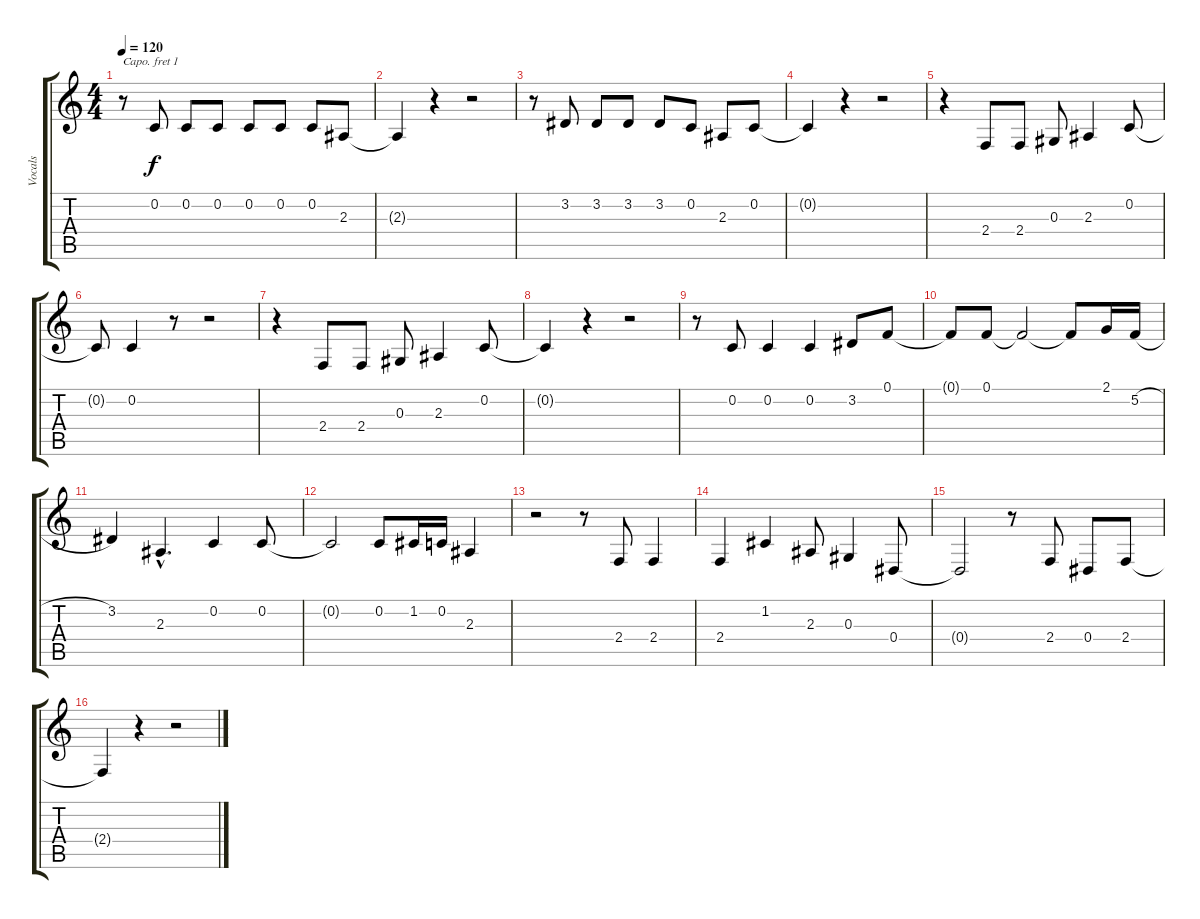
\track ("Vocals" "Vocals") {instrument lead2sawtooth}
\staff {score tabs}
\capo 1
\tuning (E4 B3 G3 D3 A2 E2) {hide}
\ts (4 4)
\tempo 120
\clef g2
\ks c
r.8{dy f} 0.2.8 0.2.8 0.2.8 0.2.8 0.2.8 0.2.8 2.3.8 |
2.3{t}.4 r.4 r.2 |
r.8 3.2.8 3.2.8 3.2.8 3.2.8 0.2.8 2.3.8 0.2.8 |
0.2{t}.4 r.4 r.2 |
r.4 2.4.8 2.4.8 0.3.8 2.3.4 0.2.8 |
0.2{t}.8 0.2.4 r.8 r.2 |
r.4 2.4.8 2.4.8 0.3.8 2.3.4 0.2.8 |
0.2{t}.4 r.4 r.2 |
r.8 0.2.8 0.2.4 0.2.4 3.2.8 0.1.8 |
0.1{t}.8 0.1.8 0.1{t}.2 0.1{t}.8 2.1.16 5.2{h}.16 |
3.2.4 2.3{hac}.4{d} 0.2.4 0.2.8 |
0.2{t}.2 0.2.8 1.2.16 0.2.16 2.3.4 |
r.2 r.8 2.4.8 2.4.4 |
2.4.4 1.2.4 2.3.8 0.3.4 0.4.8 |
0.4{t}.2 r.8 2.4.8 0.4.8 2.4.8 |
2.4{t}.4 r.4 r.2
